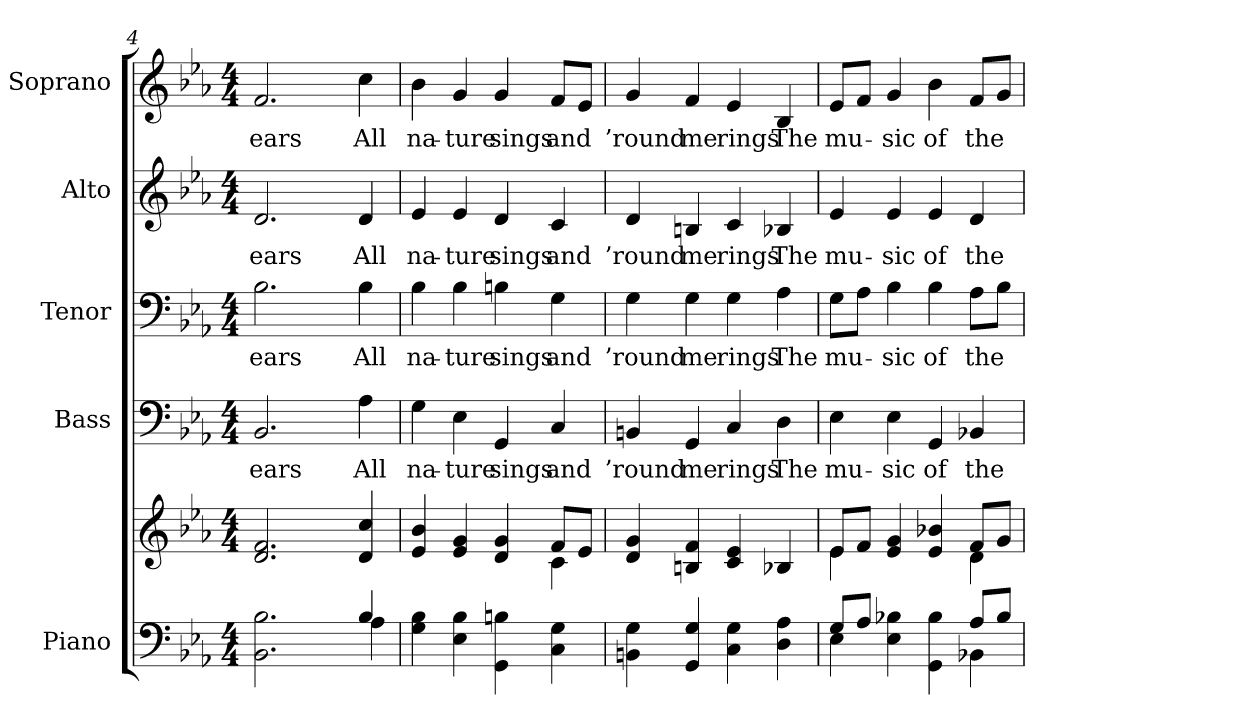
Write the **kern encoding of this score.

**kern	**kern	**kern	**text	**kern	**text	**kern	**text	**kern	**text
*part5	*part5	*part4	*part4	*part3	*part3	*part2	*part2	*part1	*part1
*staff6	*staff5	*staff4	*staff4	*staff3	*staff3	*staff2	*staff2	*staff1	*staff1
*I"Piano	*	*I"Bass	*	*I"Tenor	*	*I"Alto	*	*I"Soprano	*
*I'Pno.	*	*I'B.	*	*I'T.	*	*I'A.	*	*I'S.	*
*clefF4	*clefG2	*clefF4	*	*clefF4	*	*clefG2	*	*clefG2	*
*k[b-e-a-]	*k[b-e-a-]	*k[b-e-a-]	*	*k[b-e-a-]	*	*k[b-e-a-]	*	*k[b-e-a-]	*
*E-:	*E-:	*E-:	*	*E-:	*	*E-:	*	*E-:	*
*M4/4	*M4/4	*M4/4	*	*M4/4	*	*M4/4	*	*M4/4	*
=4	=4	=4	=4	=4	=4	=4	=4	=4	=4
*^	*	*	*	*	*	*	*	*	*
!	!	!	!	!LO:LY:b:color=#000000	!	!	!	!	!	!
!	!	!	!	!	!	!LO:LY:b:color=#000000	!	!	!	!
!	!	!	!	!	!	!	!	!LO:LY:b:color=#000000	!	!
!	!	!	!	!	!	!	!	!	!	!LO:LY:b:color=#000000
2.BB-i\ 2.B-i	2ryy	2.di/ 2.fi	2.BB-i/	ears	2.B-i\	ears	2.di/	ears	2.fi/	ears
.	4ryy	.	.	.	.	.	.	.	.	.
!	!	!	!	!LO:LY:b:color=#000000	!	!	!	!	!	!
!	!	!	!	!	!	!LO:LY:b:color=#000000	!	!	!	!
!	!	!	!	!	!	!	!	!LO:LY:b:color=#000000	!	!
!	!	!	!	!	!	!	!	!	!	!LO:LY:b:color=#000000
4B-i/	4A-i\	4di/ 4cci	4A-i\	All	4B-i\	All	4di/	All	4cci\	All
*v	*v	*	*	*	*	*	*	*	*	*
!!LO:PB:g=z
=5	=5	=5	=5	=5	=5	=5	=5	=5	=5
*	*^	*	*	*	*	*	*	*	*
*^	*	*	*	*	*	*	*	*	*	*
!	!	!	!	!	!LO:LY:b:color=#000000	!	!	!	!	!	!
*v	*v	*	*	*	*	*	*	*	*	*	*
*^	*	*	*	*	*	*	*	*	*	*
!	!	!	!	!	!	!	!LO:LY:b:color=#000000	!	!	!	!
*v	*v	*	*	*	*	*	*	*	*	*	*
*^	*	*	*	*	*	*	*	*	*	*
!	!	!	!	!	!	!	!	!	!LO:LY:b:color=#000000	!	!
*v	*v	*	*	*	*	*	*	*	*	*	*
*^	*	*	*	*	*	*	*	*	*	*
!	!	!	!	!	!	!	!	!	!	!	!LO:LY:b:color=#000000
*v	*v	*	*	*	*	*	*	*	*	*	*
4Gi\ 4B-i	4e-i/ 4b-i	2ryy	4Gi\	na-	4B-i\	na-	4e-i/	na-	4b-i\	na-
!	!	!	!	!LO:LY:b:color=#000000	!	!	!	!	!	!
!	!	!	!	!	!	!LO:LY:b:color=#000000	!	!	!	!
!	!	!	!	!	!	!	!	!LO:LY:b:color=#000000	!	!
!	!	!	!	!	!	!	!	!	!	!LO:LY:b:color=#000000
4E-i\ 4B-i	4e-i/ 4gi	.	4E-i\	-ture	4B-i\	-ture	4e-i/	-ture	4gi/	-ture
!	!	!	!	!LO:LY:b:color=#000000	!	!	!	!	!	!
!	!	!	!	!	!	!LO:LY:b:color=#000000	!	!	!	!
!	!	!	!	!	!	!	!	!LO:LY:b:color=#000000	!	!
!	!	!	!	!	!	!	!	!	!	!LO:LY:b:color=#000000
4GGi\ 4Bni	4di/ 4gi	4ryy	4GGi/	sings	4Bni\	sings	4di/	sings	4gi/	sings
!	!	!	!	!LO:LY:b:color=#000000	!	!	!	!	!	!
!	!	!	!	!	!	!LO:LY:b:color=#000000	!	!	!	!
!	!	!	!	!	!	!	!	!LO:LY:b:color=#000000	!	!
!	!	!	!	!	!	!	!	!	!	!LO:LY:b:color=#000000
4Ci\ 4Gi	8fi/L	4ci\	4Ci/	and	4Gi\	and	4ci/	and	8fi/L	and
.	8e-i/J	.	.	.	.	.	.	.	8e-i/J	.
*	*v	*v	*	*	*	*	*	*	*	*
=6	=6	=6	=6	=6	=6	=6	=6	=6	=6
!	!	!	!LO:LY:b:color=#000000	!	!	!	!	!	!
!	!	!	!	!	!LO:LY:b:color=#000000	!	!	!	!
!	!	!	!	!	!	!	!LO:LY:b:color=#000000	!	!
!	!	!	!	!	!	!	!	!	!LO:LY:b:color=#000000
4BBni\ 4Gi	4di/ 4gi	4BBni/	’round	4Gi\	’round	4di/	’round	4gi/	’round
!	!	!	!LO:LY:b:color=#000000	!	!	!	!	!	!
!	!	!	!	!	!LO:LY:b:color=#000000	!	!	!	!
!	!	!	!	!	!	!	!LO:LY:b:color=#000000	!	!
!	!	!	!	!	!	!	!	!	!LO:LY:b:color=#000000
4GGi/ 4Gi	4Bni/ 4fi	4GGi/	me	4Gi\	me	4Bni/	me	4fi/	me
!	!	!	!LO:LY:b:color=#000000	!	!	!	!	!	!
!	!	!	!	!	!LO:LY:b:color=#000000	!	!	!	!
!	!	!	!	!	!	!	!LO:LY:b:color=#000000	!	!
!	!	!	!	!	!	!	!	!	!LO:LY:b:color=#000000
4Ci\ 4Gi	4ci/ 4e-i	4Ci/	rings	4Gi\	rings	4ci/	rings	4e-i/	rings
!	!	!	!LO:LY:b:color=#000000	!	!	!	!	!	!
!	!	!	!	!	!LO:LY:b:color=#000000	!	!	!	!
!	!	!	!	!	!	!	!LO:LY:b:color=#000000	!	!
!	!	!	!	!	!	!	!	!	!LO:LY:b:color=#000000
4Di\ 4A-i	4B-Xi/	4Di\	The	4A-i\	The	4B-Xi/	The	4B-i/	The
=7	=7	=7	=7	=7	=7	=7	=7	=7	=7
*^	*^	*	*	*	*	*	*	*	*
!	!	!	!	!	!LO:LY:b:color=#000000	!	!	!	!	!	!
!	!	!	!	!	!	!	!LO:LY:b:color=#000000	!	!	!	!
!	!	!	!	!	!	!	!	!	!LO:LY:b:color=#000000	!	!
!	!	!	!	!	!	!	!	!	!	!	!LO:LY:b:color=#000000
8Gi/L	4E-i\	8e-i/L	4e-i\	4E-i\	mu-	8Gi\L	mu-	4e-i/	mu-	8e-i/L	mu-
8A-i/J	.	8fi/J	.	.	.	8A-i\J	.	.	.	8fi/J	.
!	!	!	!	!	!LO:LY:b:color=#000000	!	!	!	!	!	!
!	!	!	!	!	!	!	!LO:LY:b:color=#000000	!	!	!	!
!	!	!	!	!	!	!	!	!	!LO:LY:b:color=#000000	!	!
!	!	!	!	!	!	!	!	!	!	!	!LO:LY:b:color=#000000
4E-i\ 4B-Xi	4ryy	4e-i/ 4gi	4ryy	4E-i\	-sic	4B-i\	-sic	4e-i/	-sic	4gi/	-sic
!	!	!	!	!	!LO:LY:b:color=#000000	!	!	!	!	!	!
!	!	!	!	!	!	!	!LO:LY:b:color=#000000	!	!	!	!
!	!	!	!	!	!	!	!	!	!LO:LY:b:color=#000000	!	!
!	!	!	!	!	!	!	!	!	!	!	!LO:LY:b:color=#000000
4GGi\ 4B-i	4ryy	4e-i/ 4b-Xi	4ryy	4GGi/	of	4B-i\	of	4e-i/	of	4b-i\	of
!	!	!	!	!	!LO:LY:b:color=#000000	!	!	!	!	!	!
!	!	!	!	!	!	!	!LO:LY:b:color=#000000	!	!	!	!
!	!	!	!	!	!	!	!	!	!LO:LY:b:color=#000000	!	!
!	!	!	!	!	!	!	!	!	!	!	!LO:LY:b:color=#000000
8A-i/L	4BB-Xi\	8fi/L	4di\	4BB-Xi/	the	8A-i\L	the	4di/	the	8fi/L	the
8B-i/J	.	8gi/J	.	.	.	8B-i\J	.	.	.	8gi/J	.
*v	*v	*	*	*	*	*	*	*	*	*	*
*	*v	*v	*	*	*	*	*	*	*	*
=	=	=	=	=	=	=	=	=	=
*-	*-	*-	*-	*-	*-	*-	*-	*-	*-
